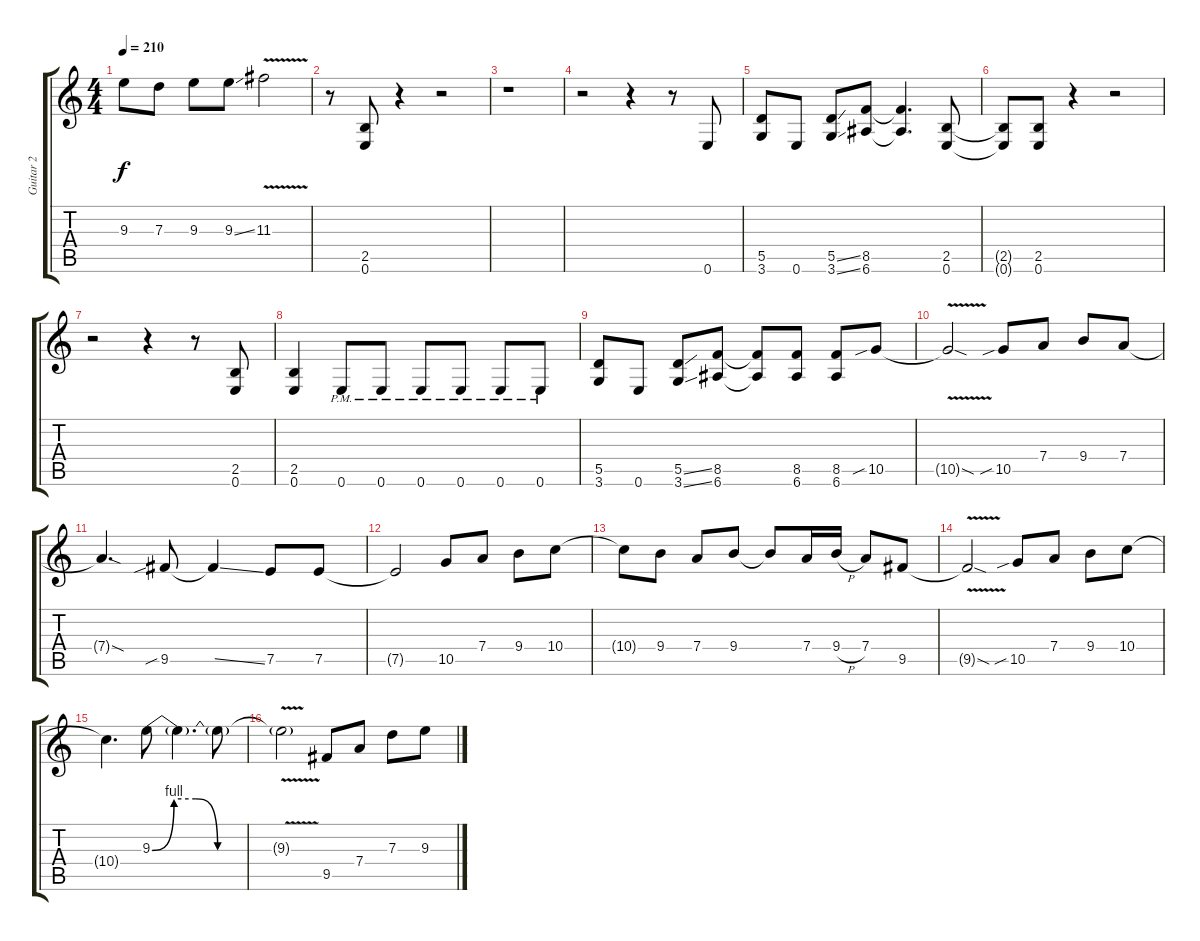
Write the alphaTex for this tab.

\track ("Guitar 2" "Guitar 2") {instrument distortionguitar}
\staff {score tabs}
\tuning (E4 B3 G3 D3 A2 E2) {hide}
\ts (4 4)
\tempo 210
\clef g2
\ks c
9.3{t}.8{dy f} 7.3.8 9.3.8 9.3{ss}.8 11.3{v}.2 |
r.8 (2.5 0.6).8 r.4 r.2 |
r.1 |
r.2 r.4 r.8 0.6.8 |
(5.5 3.6).8 0.6.8 (5.5{ss} 3.6{ss}).8 (8.5 6.6).8 (8.5{t} 6.6{t}).4{d} (2.5 0.6).8 |
(2.5{t} 0.6{t}).8 (2.5 0.6).8 r.4 r.2 |
r.2 r.4 r.8 (2.5 0.6).8 |
(2.5 0.6).4 0.6{pm}.8 0.6{pm}.8 0.6{pm}.8 0.6{pm}.8 0.6{pm}.8 0.6{pm}.8 |
(5.5 3.6).8 0.6.8 (5.5{ss} 3.6{ss}).8 (8.5 6.6).8 (8.5{t} 6.6{t}).8 (8.5 6.6).8 (8.5 6.6).8 10.5{sib}.8 |
10.5{v sod t}.2 10.5{sib}.8 7.4.8 9.4.8 7.4.8 |
7.4{sod t}.4{d} 9.5{sib}.8 9.5{ss t}.4 7.5.8 7.5.8 |
7.5{t}.2 10.5.8 7.4.8 9.4.8 10.4.8 |
10.4{t}.8 9.4.8 7.4.8 9.4.8 9.4{t}.8 7.4.16 9.4{h}.16 7.4.8 9.5.8 |
9.5{v sod t}.2 10.5{sib}.8 7.4.8 9.4.8 10.4.8 |
10.4{t}.4{d} 9.3{be (custom 0 0 10 4 20 4 30 0 60 0)}.8 9.3{t}.4{d} 9.3{t}.8 |
9.3{v t}.2 9.5.8 7.4.8 7.3.8 9.3.8
